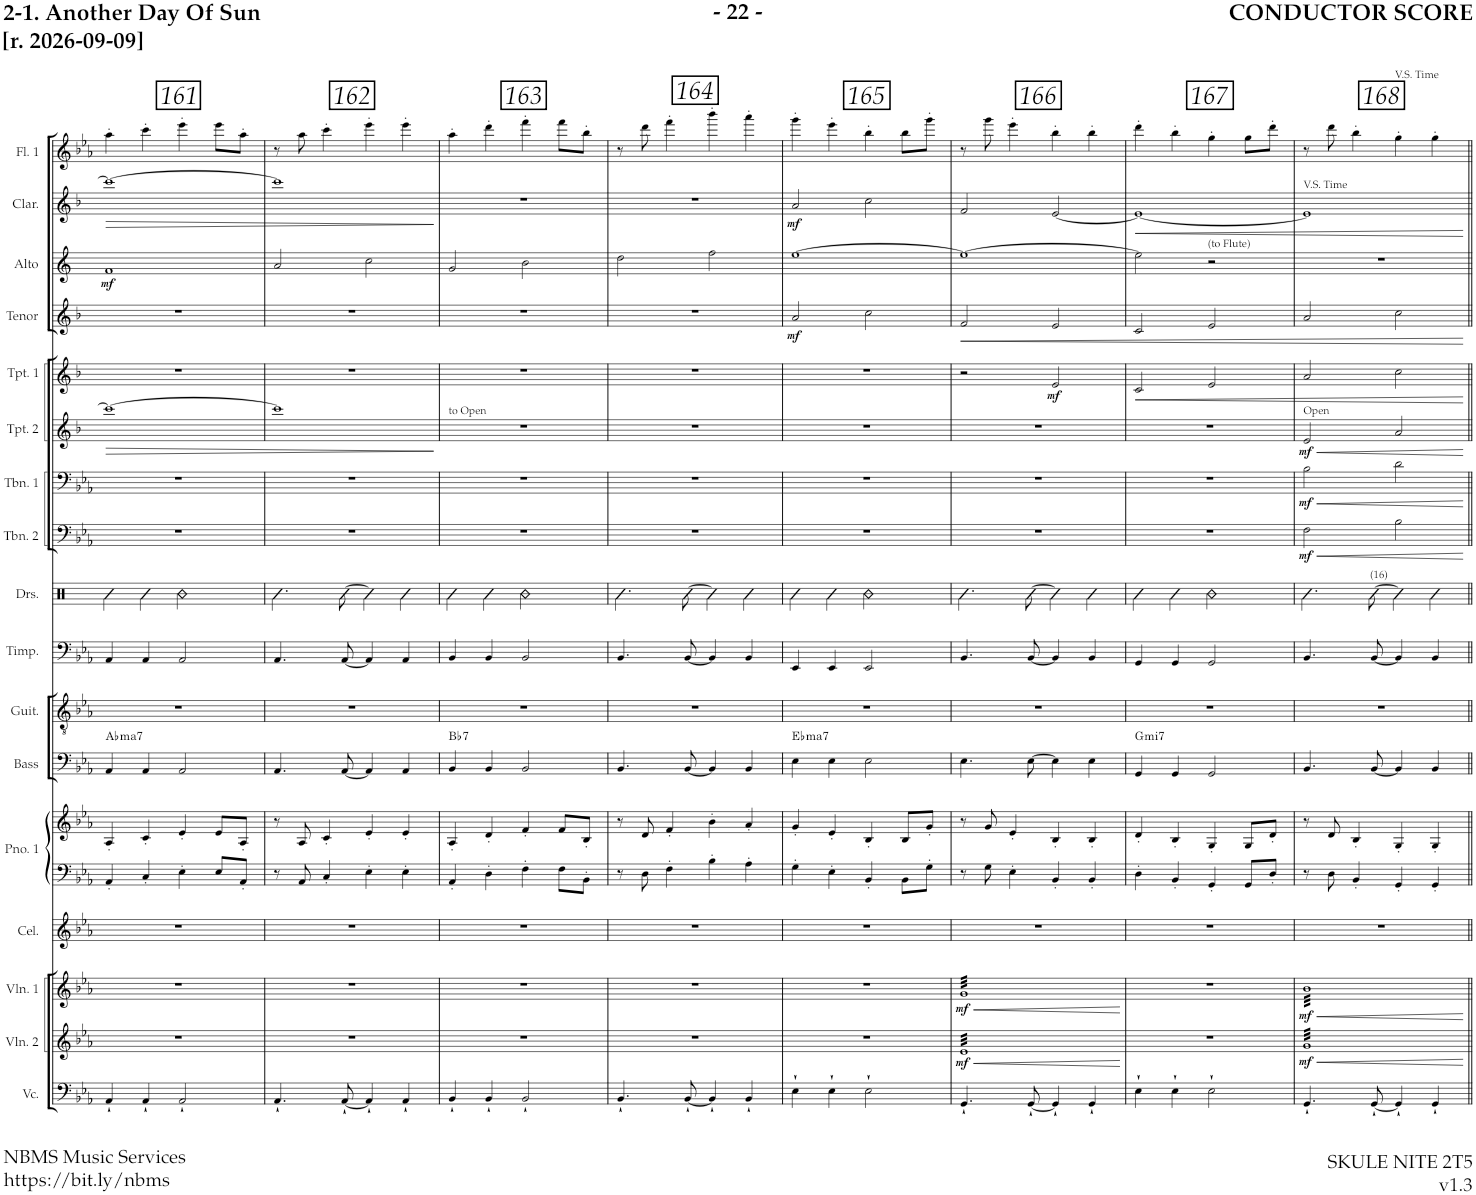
**kern	**kern	**dynam	**kern	**dynam	**kern	**kern	**kern	**kern	**harte	**kern	**kern	**kern	**kern	**dynam	**kern	**dynam	**kern	**dynam	**kern	**dynam	**kern	**dynam	**kern	**dynam	**kern	**dynam	**kern
*part17	*part16	*part16	*part15	*part15	*part14	*part13	*part13	*part12	*part12	*part11	*part10	*part9	*part8	*part8	*part7	*part7	*part6	*part6	*part5	*part5	*part4	*part4	*part3	*part3	*part2	*part2	*part1
*staff18	*staff17	*staff17	*staff16	*staff16	*staff15	*staff14	*staff13	*staff12	*	*staff11	*staff10	*staff9	*staff8	*staff8	*staff7	*staff7	*staff6	*staff6	*staff5	*staff5	*staff4	*staff4	*staff3	*staff3	*staff2	*staff2	*staff1
*I"Violoncello	*I"Violin 2	*	*I"Violin 1	*	*I"Piano 2	*I"Piano 1	*	*I"Bass	*	*I"Guitar	*I"Percussion	*I"Drumset	*I"Trombone 2	*	*I"Trombone 1	*	*I"Trumpet 2	*	*I"Trumpet 1	*	*I"REED 4 (Tenor Sax)	*	*I"REED 3 (Alto Sax, Flute)	*	*I"REED 2 (Clarinet)	*	*I"Flute (Doubles Bari Sax)
*I'Vc.	*I'Vln. 2	*	*I'Vln. 1	*	*I'Pno. 2	*I'Pno. 1	*	*I'Bass	*	*I'Guit.	*I'Perc.	*I'Drs.	*I'Tbn. 2	*	*I'Tbn. 1	*	*I'Tpt. 2	*	*I'Tpt. 1	*	*I'Tenor	*	*I'Alto	*	*I'Clar.	*	*I'Fl. 1
!!LO:PB:g=z
*clefF4	*clefG2	*	*clefG2	*	*clefG2	*clefF4	*clefG2	*clefF4	*	*clefGv2	*clefF4	*clefX	*clefF4	*	*clefF4	*	*clefG2	*	*clefG2	*	*clefG2	*	*clefG2	*	*clefG2	*	*clefG2
*	*	*	*	*	*Trd-7c-12	*	*	*Trd7c12	*	*	*	*	*	*	*	*	*Trd1c2	*	*Trd1c2	*	*Trd8c14	*	*Trd5c9	*	*Trd1c2	*	*Trd12c21
*k[b-e-a-]	*k[b-e-a-]	*	*k[b-e-a-]	*	*k[b-e-a-]	*k[b-e-a-]	*k[b-e-a-]	*k[b-e-a-]	*	*k[b-e-a-]	*k[b-e-a-]	*k[]	*k[b-e-a-]	*	*k[b-e-a-]	*	*k[b-]	*	*k[b-]	*	*k[b-]	*	*k[]	*	*k[b-]	*	*k[b-e-a-]
*M2/2	*M2/2	*	*M2/2	*	*M2/2	*M2/2	*M2/2	*M2/2	*	*M2/2	*M2/2	*M2/2	*M2/2	*	*M2/2	*	*M2/2	*	*M2/2	*	*M2/2	*	*M2/2	*	*M2/2	*	*M2/2
*met(c|)	*met(c|)	*	*met(c|)	*	*met(c|)	*met(c|)	*met(c|)	*met(c|)	*	*met(c|)	*met(c|)	*met(c|)	*met(c|)	*	*met(c|)	*	*met(c|)	*	*met(c|)	*	*met(c|)	*	*met(c|)	*	*met(c|)	*	*met(c|)
=161	=161	=161	=161	=161	=161	=161	=161	=161	=161	=161	=161	=161	=161	=161	=161	=161	=161	=161	=161	=161	=161	=161	=161	=161	=161	=161	=161
!	!	!	!	!	!	!	!	!	!LO:H:kt=ma7	!	!	!	!	!	!	!	!	!LO:HP:b	!	!	!	!	!	!LO:DY:b	!	!LO:HP:b	!
4AA-`/	1r	.	1r	.	1r	4AA-'/	4A-'/	4AA-/	Ab:maj7	1r	4RAA/	4R\	1r	.	1r	.	1ccc_	>	1r	.	1r	.	1f	mf	1ccc_	>	4aa-'\
4AA-`/	.	.	.	.	.	4C'/	4c'/	4AA-/	.	.	4RAA/	4R\	.	.	.	.	.	.	.	.	.	.	.	.	.	.	4ccc'\
2AA-`/	.	.	.	.	.	4E-'\	4e-'/	2AA-/	.	.	2RAA/	2R\	.	.	.	.	.	.	.	.	.	.	.	.	.	.	4eee-'\
.	.	.	.	.	.	8E-/L	8e-/L	.	.	.	.	.	.	.	.	.	.	.	.	.	.	.	.	.	.	.	8eee-\L
.	.	.	.	.	.	8AA-'/J	8A-'/J	.	.	.	.	.	.	.	.	.	.	.	.	.	.	.	.	.	.	.	8aa-'\J
=162	=162	=162	=162	=162	=162	=162	=162	=162	=162	=162	=162	=162	=162	=162	=162	=162	=162	=162	=162	=162	=162	=162	=162	=162	=162	=162	=162
4.AA-`/	1r	.	1r	.	1r	8r	8r	4.AA-/	.	1r	4.RAA/	4.R\	1r	.	1r	.	1ccc]	.	1r	.	1r	.	2a/	.	1ccc]	.	8r
.	.	.	.	.	.	8AA-/	8A-/	.	.	.	.	.	.	.	.	.	.	.	.	.	.	.	.	.	.	.	8aa-\
.	.	.	.	.	.	4C'/	4c'/	.	.	.	.	.	.	.	.	.	.	.	.	.	.	.	.	.	.	.	4ccc'\
[8AA-`/	.	.	.	.	.	.	.	[8AA-/	.	.	[8RAA/	[8R\	.	.	.	.	.	.	.	.	.	.	.	.	.	.	.
4AA-`/]	.	.	.	.	.	4E-'\	4e-'/	4AA-/]	.	.	4RAA/]	4R\]	.	.	.	.	.	.	.	.	.	.	2cc\	.	.	.	4eee-'\
4AA-`/	.	.	.	.	.	4E-'\	4e-'/	4AA-/	.	.	4RAA/	4R\	.	.	.	.	.	.	.	.	.	.	.	.	.	.	4eee-'\
.	.	.	.	.	.	.	.	.	.	.	.	.	.	.	.	.	.	]	.	.	.	.	.	.	.	]	.
=163	=163	=163	=163	=163	=163	=163	=163	=163	=163	=163	=163	=163	=163	=163	=163	=163	=163	=163	=163	=163	=163	=163	=163	=163	=163	=163	=163
!	!	!	!	!	!	!	!	!	!LO:H:kt=7	!	!	!	!	!	!	!	!LO:TX:a:t=to Open	!	!	!	!	!	!	!	!	!	!
4BB-`/	1r	.	1r	.	1r	4AA-'/	4A-'/	4BB-/	Bb:7	1r	4RBB/	4R\	1r	.	1r	.	1r	.	1r	.	1r	.	2g/	.	1r	.	4aa-'\
4BB-`/	.	.	.	.	.	4D'\	4d'/	4BB-/	.	.	4RBB/	4R\	.	.	.	.	.	.	.	.	.	.	.	.	.	.	4ddd'\
2BB-`/	.	.	.	.	.	4F'\	4f'/	2BB-/	.	.	2RBB/	2R\	.	.	.	.	.	.	.	.	.	.	2b\	.	.	.	4fff'\
.	.	.	.	.	.	8F\L	8f/L	.	.	.	.	.	.	.	.	.	.	.	.	.	.	.	.	.	.	.	8fff\L
.	.	.	.	.	.	8BB-'\J	8B-'/J	.	.	.	.	.	.	.	.	.	.	.	.	.	.	.	.	.	.	.	8bb-'\J
=164	=164	=164	=164	=164	=164	=164	=164	=164	=164	=164	=164	=164	=164	=164	=164	=164	=164	=164	=164	=164	=164	=164	=164	=164	=164	=164	=164
4.BB-`/	1r	.	1r	.	1r	8r	8r	4.BB-/	.	1r	4.RBB/	4.R\	1r	.	1r	.	1r	.	1r	.	1r	.	2dd\	.	1r	.	8r
.	.	.	.	.	.	8D\	8d/	.	.	.	.	.	.	.	.	.	.	.	.	.	.	.	.	.	.	.	8ddd\
.	.	.	.	.	.	4F'\	4f'/	.	.	.	.	.	.	.	.	.	.	.	.	.	.	.	.	.	.	.	4fff'\
[8BB-`/	.	.	.	.	.	.	.	[8BB-/	.	.	[8RBB/	[8R\	.	.	.	.	.	.	.	.	.	.	.	.	.	.	.
4BB-`/]	.	.	.	.	.	4B-'\	4b-'\	4BB-/]	.	.	4RBB/]	4R\]	.	.	.	.	.	.	.	.	.	.	2ff\	.	.	.	4bbb-'\
4BB-`/	.	.	.	.	.	4A-'\	4a-'/	4BB-/	.	.	4RBB/	4R\	.	.	.	.	.	.	.	.	.	.	.	.	.	.	4aaa-'\
=165	=165	=165	=165	=165	=165	=165	=165	=165	=165	=165	=165	=165	=165	=165	=165	=165	=165	=165	=165	=165	=165	=165	=165	=165	=165	=165	=165
!	!	!	!	!	!	!	!	!	!LO:H:kt=ma7	!	!	!	!	!	!	!	!	!	!	!	!	!LO:DY:b	!	!	!	!LO:DY:b	!
4E-`\	1r	.	1r	.	1r	4G'\	4g'/	4E-\	Eb:maj7	1r	4REE/	4R\	1r	.	1r	.	1r	.	1r	.	2a/	mf	[1ee	.	2a/	mf	4ggg'\
4E-`\	.	.	.	.	.	4E-'\	4e-'/	4E-\	.	.	4REE/	4R\	.	.	.	.	.	.	.	.	.	.	.	.	.	.	4eee-'\
2E-`\	.	.	.	.	.	4BB-'/	4B-'/	2E-\	.	.	2REE/	2R\	.	.	.	.	.	.	.	.	2cc\	.	.	.	2cc\	.	4bb-'\
.	.	.	.	.	.	8BB-\L	8B-/L	.	.	.	.	.	.	.	.	.	.	.	.	.	.	.	.	.	.	.	8bb-\L
.	.	.	.	.	.	8G'\J	8g'/J	.	.	.	.	.	.	.	.	.	.	.	.	.	.	.	.	.	.	.	8ggg'\J
=166	=166	=166	=166	=166	=166	=166	=166	=166	=166	=166	=166	=166	=166	=166	=166	=166	=166	=166	=166	=166	=166	=166	=166	=166	=166	=166	=166
!	!	!LO:HP:b	!	!LO:HP:b	!	!	!	!	!	!	!	!	!	!	!	!	!	!	!	!	!	!LO:HP:b	!	!	!	!	!
!	!	!LO:DY:n=1:b	!	!LO:DY:n=1:b	!	!	!	!	!	!	!	!	!	!	!	!	!	!	!	!	!	!	!	!	!	!	!
*	*tremolo	*	*	*	*	*	*	*	*	*	*	*	*	*	*	*	*	*	*	*	*	*	*	*	*	*	*
*	*	*	*tremolo	*	*	*	*	*	*	*	*	*	*	*	*	*	*	*	*	*	*	*	*	*	*	*	*
4.GG`/	32e-LLL	< mf	32gLLL	< mf	1r	8r	8r	4.E-\	.	1r	4.RBB/	4.R\	1r	.	1r	.	1r	.	2r	.	2f/	<	1ee_	.	2f/	.	8r
.	32e-	.	32g	.	.	.	.	.	.	.	.	.	.	.	.	.	.	.	.	.	.	.	.	.	.	.	.
.	32e-	.	32g	.	.	.	.	.	.	.	.	.	.	.	.	.	.	.	.	.	.	.	.	.	.	.	.
.	32e-	.	32g	.	.	.	.	.	.	.	.	.	.	.	.	.	.	.	.	.	.	.	.	.	.	.	.
.	32e-	.	32g	.	.	8G\	8g/	.	.	.	.	.	.	.	.	.	.	.	.	.	.	.	.	.	.	.	8ggg\
.	32e-	.	32g	.	.	.	.	.	.	.	.	.	.	.	.	.	.	.	.	.	.	.	.	.	.	.	.
.	32e-	.	32g	.	.	.	.	.	.	.	.	.	.	.	.	.	.	.	.	.	.	.	.	.	.	.	.
.	32e-	.	32g	.	.	.	.	.	.	.	.	.	.	.	.	.	.	.	.	.	.	.	.	.	.	.	.
.	32e-	.	32g	.	.	4E-'\	4e-'/	.	.	.	.	.	.	.	.	.	.	.	.	.	.	.	.	.	.	.	4eee-'\
.	32e-	.	32g	.	.	.	.	.	.	.	.	.	.	.	.	.	.	.	.	.	.	.	.	.	.	.	.
.	32e-	.	32g	.	.	.	.	.	.	.	.	.	.	.	.	.	.	.	.	.	.	.	.	.	.	.	.
.	32e-	.	32g	.	.	.	.	.	.	.	.	.	.	.	.	.	.	.	.	.	.	.	.	.	.	.	.
[8GG`/	32e-	.	32g	.	.	.	.	[8E-\	.	.	[8RBB/	[8R\	.	.	.	.	.	.	.	.	.	.	.	.	.	.	.
.	32e-	.	32g	.	.	.	.	.	.	.	.	.	.	.	.	.	.	.	.	.	.	.	.	.	.	.	.
.	32e-	.	32g	.	.	.	.	.	.	.	.	.	.	.	.	.	.	.	.	.	.	.	.	.	.	.	.
.	32e-	.	32g	.	.	.	.	.	.	.	.	.	.	.	.	.	.	.	.	.	.	.	.	.	.	.	.
!	!	!	!	!	!	!	!	!	!	!	!	!	!	!	!	!	!	!	!	!LO:DY:b	!	!	!	!	!	!	!
4GG`/]	32e-	.	32g	.	.	4BB-'/	4B-'/	4E-\]	.	.	4RBB/]	4R\]	.	.	.	.	.	.	2e/	mf	2e/	.	.	.	[2e/	.	4bb-'\
.	32e-	.	32g	.	.	.	.	.	.	.	.	.	.	.	.	.	.	.	.	.	.	.	.	.	.	.	.
.	32e-	.	32g	.	.	.	.	.	.	.	.	.	.	.	.	.	.	.	.	.	.	.	.	.	.	.	.
.	32e-	.	32g	.	.	.	.	.	.	.	.	.	.	.	.	.	.	.	.	.	.	.	.	.	.	.	.
.	32e-	.	32g	.	.	.	.	.	.	.	.	.	.	.	.	.	.	.	.	.	.	.	.	.	.	.	.
.	32e-	.	32g	.	.	.	.	.	.	.	.	.	.	.	.	.	.	.	.	.	.	.	.	.	.	.	.
.	32e-	.	32g	.	.	.	.	.	.	.	.	.	.	.	.	.	.	.	.	.	.	.	.	.	.	.	.
.	32e-	.	32g	.	.	.	.	.	.	.	.	.	.	.	.	.	.	.	.	.	.	.	.	.	.	.	.
4GG`/	32e-	.	32g	.	.	4BB-'/	4B-'/	4E-\	.	.	4RBB/	4R\	.	.	.	.	.	.	.	.	.	.	.	.	.	.	4bb-'\
.	32e-	.	32g	.	.	.	.	.	.	.	.	.	.	.	.	.	.	.	.	.	.	.	.	.	.	.	.
.	32e-	.	32g	.	.	.	.	.	.	.	.	.	.	.	.	.	.	.	.	.	.	.	.	.	.	.	.
.	32e-	.	32g	.	.	.	.	.	.	.	.	.	.	.	.	.	.	.	.	.	.	.	.	.	.	.	.
.	32e-	.	32g	.	.	.	.	.	.	.	.	.	.	.	.	.	.	.	.	.	.	.	.	.	.	.	.
.	32e-	.	32g	.	.	.	.	.	.	.	.	.	.	.	.	.	.	.	.	.	.	.	.	.	.	.	.
.	32e-	.	32g	.	.	.	.	.	.	.	.	.	.	.	.	.	.	.	.	.	.	.	.	.	.	.	.
.	32e-JJJ	.	32gJJJ	.	.	.	.	.	.	.	.	.	.	.	.	.	.	.	.	.	.	.	.	.	.	.	.
.	.	[	.	[	.	.	.	.	.	.	.	.	.	.	.	.	.	.	.	.	.	.	.	.	.	.	.
=167	=167	=167	=167	=167	=167	=167	=167	=167	=167	=167	=167	=167	=167	=167	=167	=167	=167	=167	=167	=167	=167	=167	=167	=167	=167	=167	=167
!	!	!	!	!	!	!	!	!	!LO:H:kt=mi7	!	!	!	!	!	!	!	!	!	!	!LO:HP:b	!	!	!	!	!	!LO:HP:b	!
4E-`\	1r	.	1r	.	1r	4D'\	4d'/	4GG/	G:min7	1r	4RGG/	4R\	1r	.	1r	.	1r	.	2c/	<	2c/	.	2ee\]	.	1e_	<	4ddd'\
4E-`\	.	.	.	.	.	4BB-'/	4B-'/	4GG/	.	.	4RGG/	4R\	.	.	.	.	.	.	.	.	.	.	.	.	.	.	4bb-'\
!	!	!	!	!	!	!	!	!	!	!	!	!	!	!	!	!	!	!	!	!	!	!	!LO:TX:a:t=(to Flute)	!	!	!	!
2E-`\	.	.	.	.	.	4GG'/	4G'/	2GG/	.	.	2RGG/	2R\	.	.	.	.	.	.	2e/	.	2e/	.	2r	.	.	.	4gg'\
.	.	.	.	.	.	8GG/L	8G/L	.	.	.	.	.	.	.	.	.	.	.	.	.	.	.	.	.	.	.	8gg\L
.	.	.	.	.	.	8D'/J	8d'/J	.	.	.	.	.	.	.	.	.	.	.	.	.	.	.	.	.	.	.	8ddd'\J
=168	=168	=168	=168	=168	=168	=168	=168	=168	=168	=168	=168	=168	=168	=168	=168	=168	=168	=168	=168	=168	=168	=168	=168	=168	=168	=168	=168
!	!	!	!	!	!	!	!	!	!	!	!	!	!	!	!	!	!	!	!	!	!	!	!	!	!LO:TX:a:t=V.S. Time	!	!
!	!	!	!	!	!	!	!	!	!	!	!	!	!	!	!	!	!LO:TX:a:t=Open	!	!	!	!	!	!	!	!	!	!
!	!	!LO:HP:b	!	!LO:HP:b	!	!	!	!	!	!	!	!	!	!LO:HP:b	!	!LO:HP:b	!	!LO:HP:b	!	!	!	!	!	!	!	!	!
!	!	!LO:DY:n=1:b	!	!LO:DY:n=1:b	!	!	!	!	!	!	!	!	!	!LO:DY:n=1:b	!	!LO:DY:n=1:b	!	!LO:DY:n=1:b	!	!	!	!	!	!	!	!	!
4.GG`/	32gLLL	< mf	32b-LLL	< mf	1r	8r	8r	4.BB-/	.	1r	4.RBB/	4.R\	2F\	< mf	2B-\	< mf	2e/	< mf	2a/	.	2a/	.	1r	.	1e]	.	8r
.	32g	.	32b-	.	.	.	.	.	.	.	.	.	.	.	.	.	.	.	.	.	.	.	.	.	.	.	.
.	32g	.	32b-	.	.	.	.	.	.	.	.	.	.	.	.	.	.	.	.	.	.	.	.	.	.	.	.
.	32g	.	32b-	.	.	.	.	.	.	.	.	.	.	.	.	.	.	.	.	.	.	.	.	.	.	.	.
.	32g	.	32b-	.	.	8D\	8d/	.	.	.	.	.	.	.	.	.	.	.	.	.	.	.	.	.	.	.	8ddd\
.	32g	.	32b-	.	.	.	.	.	.	.	.	.	.	.	.	.	.	.	.	.	.	.	.	.	.	.	.
.	32g	.	32b-	.	.	.	.	.	.	.	.	.	.	.	.	.	.	.	.	.	.	.	.	.	.	.	.
.	32g	.	32b-	.	.	.	.	.	.	.	.	.	.	.	.	.	.	.	.	.	.	.	.	.	.	.	.
.	32g	.	32b-	.	.	4BB-'/	4B-'/	.	.	.	.	.	.	.	.	.	.	.	.	.	.	.	.	.	.	.	4bb-'\
.	32g	.	32b-	.	.	.	.	.	.	.	.	.	.	.	.	.	.	.	.	.	.	.	.	.	.	.	.
.	32g	.	32b-	.	.	.	.	.	.	.	.	.	.	.	.	.	.	.	.	.	.	.	.	.	.	.	.
.	32g	.	32b-	.	.	.	.	.	.	.	.	.	.	.	.	.	.	.	.	.	.	.	.	.	.	.	.
!	!	!	!	!	!	!	!	!	!	!	!	!LO:TX:a:t=(16)	!	!	!	!	!	!	!	!	!	!	!	!	!	!	!
[8GG`/	32g	.	32b-	.	.	.	.	[8BB-/	.	.	[8RBB/	[8R\	.	.	.	.	.	.	.	.	.	.	.	.	.	.	.
.	32g	.	32b-	.	.	.	.	.	.	.	.	.	.	.	.	.	.	.	.	.	.	.	.	.	.	.	.
.	32g	.	32b-	.	.	.	.	.	.	.	.	.	.	.	.	.	.	.	.	.	.	.	.	.	.	.	.
.	32g	.	32b-	.	.	.	.	.	.	.	.	.	.	.	.	.	.	.	.	.	.	.	.	.	.	.	.
!	!	!	!	!	!	!	!	!	!	!	!	!	!	!	!	!	!	!	!	!	!	!	!	!	!	!	!LO:TX:a:t=V.S. Time
4GG`/]	32g	.	32b-	.	.	4GG'/	4G'/	4BB-/]	.	.	4RBB/]	4R\]	2B-\	.	2d\	.	2a/	.	2cc\	.	2cc\	.	.	.	.	.	4gg'\
.	32g	.	32b-	.	.	.	.	.	.	.	.	.	.	.	.	.	.	.	.	.	.	.	.	.	.	.	.
.	32g	.	32b-	.	.	.	.	.	.	.	.	.	.	.	.	.	.	.	.	.	.	.	.	.	.	.	.
.	32g	.	32b-	.	.	.	.	.	.	.	.	.	.	.	.	.	.	.	.	.	.	.	.	.	.	.	.
.	32g	.	32b-	.	.	.	.	.	.	.	.	.	.	.	.	.	.	.	.	.	.	.	.	.	.	.	.
.	32g	.	32b-	.	.	.	.	.	.	.	.	.	.	.	.	.	.	.	.	.	.	.	.	.	.	.	.
.	32g	.	32b-	.	.	.	.	.	.	.	.	.	.	.	.	.	.	.	.	.	.	.	.	.	.	.	.
.	32g	.	32b-	.	.	.	.	.	.	.	.	.	.	.	.	.	.	.	.	.	.	.	.	.	.	.	.
4GG`/	32g	.	32b-	.	.	4GG'/	4G'/	4BB-/	.	.	4RBB/	4R\	.	.	.	.	.	.	.	.	.	.	.	.	.	.	4gg'\
.	32g	.	32b-	.	.	.	.	.	.	.	.	.	.	.	.	.	.	.	.	.	.	.	.	.	.	.	.
.	32g	.	32b-	.	.	.	.	.	.	.	.	.	.	.	.	.	.	.	.	.	.	.	.	.	.	.	.
.	32g	.	32b-	.	.	.	.	.	.	.	.	.	.	.	.	.	.	.	.	.	.	.	.	.	.	.	.
.	32g	.	32b-	.	.	.	.	.	.	.	.	.	.	.	.	.	.	.	.	.	.	.	.	.	.	.	.
.	32g	.	32b-	.	.	.	.	.	.	.	.	.	.	.	.	.	.	.	.	.	.	.	.	.	.	.	.
.	32g	.	32b-	.	.	.	.	.	.	.	.	.	.	.	.	.	.	.	.	.	.	.	.	.	.	.	.
.	32gJJJ	.	32b-JJJ	.	.	.	.	.	.	.	.	.	.	.	.	.	.	.	.	.	.	.	.	.	.	.	.
*	*	*	*Xtremolo	*	*	*	*	*	*	*	*	*	*	*	*	*	*	*	*	*	*	*	*	*	*	*	*
*	*Xtremolo	*	*	*	*	*	*	*	*	*	*	*	*	*	*	*	*	*	*	*	*	*	*	*	*	*	*
.	.	[	.	[	.	.	.	.	.	.	.	.	.	[	.	[	.	[	.	[	.	[	.	.	.	[	.
=||	=||	=||	=||	=||	=||	=||	=||	=||	=||	=||	=||	=||	=||	=||	=||	=||	=||	=||	=||	=||	=||	=||	=||	=||	=||	=||	=||
*-	*-	*-	*-	*-	*-	*-	*-	*-	*-	*-	*-	*-	*-	*-	*-	*-	*-	*-	*-	*-	*-	*-	*-	*-	*-	*-	*-
